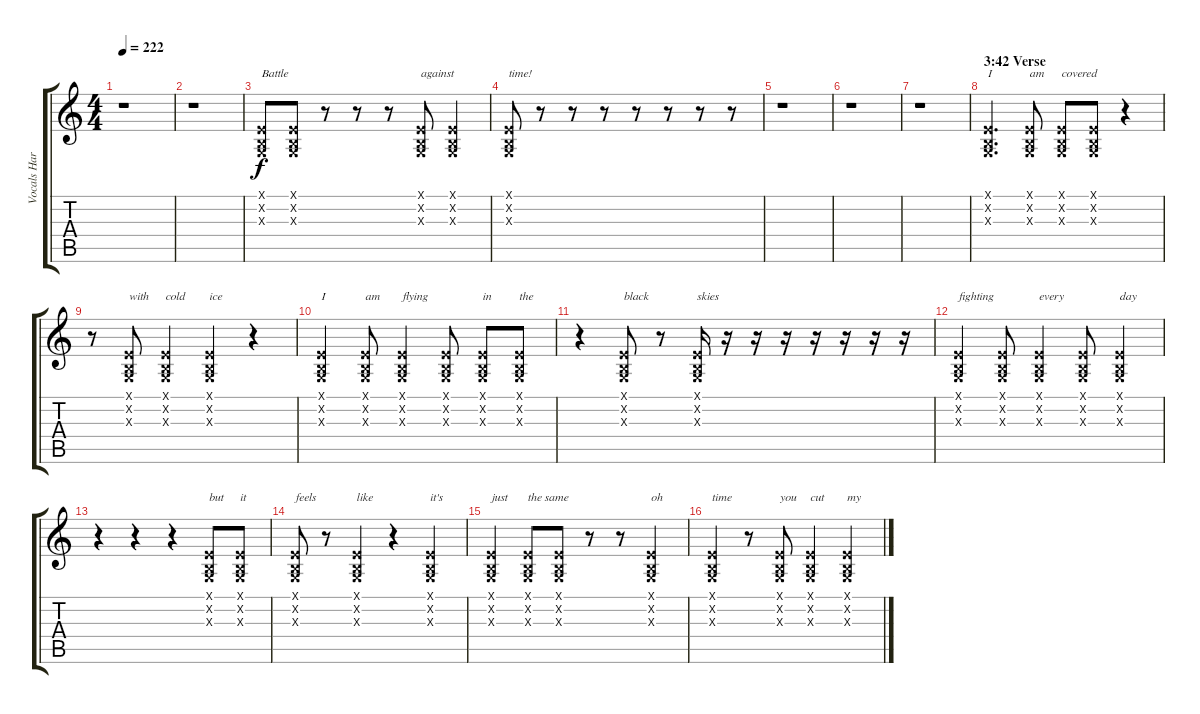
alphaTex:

\track ("Vocals Harsh" "Vocals Har") {instrument timpani}
\staff {score tabs}
\tuning (E4 B3 G3 D3 A2 E2) {hide}
\ts (4 4)
\tempo 222
\clef g2
\ks c
r.1{dy f} |
r.1 |
(0.1{x} 0.2{x} 0.3{x}).8{txt "Battle"} (0.1{x} 0.2{x} 0.3{x}).8 r.8 r.8 r.8 (0.1{x} 0.2{x} 0.3{x}).8{txt "against"} (0.1{x} 0.2{x} 0.3{x}).4 |
(0.1{x} 0.2{x} 0.3{x}).8{txt "time!"} r.8 r.8 r.8 r.8 r.8 r.8 r.8 |
r.1 |
r.1 |
r.1 |
\section ("" "3:42 Verse")
(0.1{x} 0.2{x} 0.3{x}).4{d txt "I"} (0.1{x} 0.2{x} 0.3{x}).8{txt "am"} (0.1{x} 0.2{x} 0.3{x}).8{txt "covered"} (0.1{x} 0.2{x} 0.3{x}).8 r.4 |
r.8 (0.1{x} 0.2{x} 0.3{x}).8{txt "with"} (0.1{x} 0.2{x} 0.3{x}).4{txt "cold"} (0.1{x} 0.2{x} 0.3{x}).4{txt "ice"} r.4 |
(0.1{x} 0.2{x} 0.3{x}).4{txt "I"} (0.1{x} 0.2{x} 0.3{x}).8{txt "am"} (0.1{x} 0.2{x} 0.3{x}).4{txt "flying"} (0.1{x} 0.2{x} 0.3{x}).8 (0.1{x} 0.2{x} 0.3{x}).8{txt "in"} (0.1{x} 0.2{x} 0.3{x}).8{txt "the"} |
r.4 (0.1{x} 0.2{x} 0.3{x}).8{txt "black"} r.8 (0.1{x} 0.2{x} 0.3{x}).16{txt "skies"} r.16 r.16 r.16 r.16 r.16 r.16 r.16 |
(0.1{x} 0.2{x} 0.3{x}).4{txt "fighting"} (0.1{x} 0.2{x} 0.3{x}).8 (0.1{x} 0.2{x} 0.3{x}).4{txt "every"} (0.1{x} 0.2{x} 0.3{x}).8 (0.1{x} 0.2{x} 0.3{x}).4{txt "day"} |
r.4 r.4 r.4 (0.1{x} 0.2{x} 0.3{x}).8{txt "but"} (0.1{x} 0.2{x} 0.3{x}).8{txt "it"} |
(0.1{x} 0.2{x} 0.3{x}).8{txt "feels"} r.8 (0.1{x} 0.2{x} 0.3{x}).4{txt "like"} r.4 (0.1{x} 0.2{x} 0.3{x}).4{txt "it's"} |
(0.1{x} 0.2{x} 0.3{x}).4{txt "just"} (0.1{x} 0.2{x} 0.3{x}).8{txt "the same"} (0.1{x} 0.2{x} 0.3{x}).8 r.8 r.8 (0.1{x} 0.2{x} 0.3{x}).4{txt "oh"} |
(0.1{x} 0.2{x} 0.3{x}).4{txt "time"} r.8 (0.1{x} 0.2{x} 0.3{x}).8{txt "you"} (0.1{x} 0.2{x} 0.3{x}).4{txt "cut"} (0.1{x} 0.2{x} 0.3{x}).4{txt "my"}
